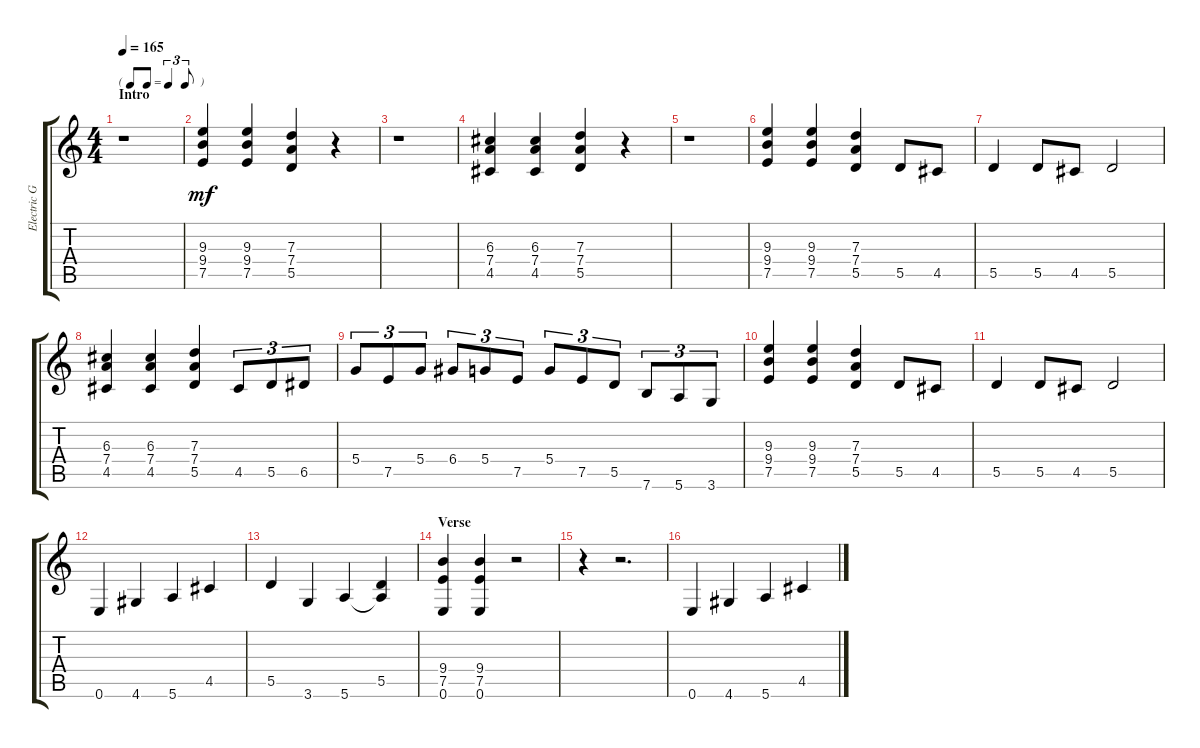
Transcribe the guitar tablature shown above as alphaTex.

\track ("Electric Guitar" "Electric G") {instrument overdrivenguitar}
\staff {score tabs}
\tuning (E4 B3 G3 D3 A2 E2) {hide}
\ts (4 4)
\tf triplet8th
\section ("" "Intro")
\tempo 165
\clef g2
\ks c
r.1{dy mf instrument overdrivenguitar} |
(9.3 9.4 7.5).4 (9.3 9.4 7.5).4 (7.3 7.4 5.5).4 r.4 |
r.1 |
(6.3 7.4 4.5).4 (6.3 7.4 4.5).4 (7.3 7.4 5.5).4 r.4 |
r.1 |
(9.3 9.4 7.5).4 (9.3 9.4 7.5).4 (7.3 7.4 5.5).4 5.5.8 4.5.8 |
5.5.4 5.5.8 4.5.8 5.5.2 |
(6.3 7.4 4.5).4 (6.3 7.4 4.5).4 (7.3 7.4 5.5).4 4.5.8{tu (3 2)} 5.5.8{tu (3 2)} 6.5.8{tu (3 2)} |
5.4.8{tu (3 2)} 7.5.8{tu (3 2)} 5.4.8{tu (3 2)} 6.4.8{tu (3 2)} 5.4.8{tu (3 2)} 7.5.8{tu (3 2)} 5.4.8{tu (3 2)} 7.5.8{tu (3 2)} 5.5.8{tu (3 2)} 7.6.8{tu (3 2)} 5.6.8{tu (3 2)} 3.6.8{tu (3 2)} |
(9.3 9.4 7.5).4 (9.3 9.4 7.5).4 (7.3 7.4 5.5).4 5.5.8 4.5.8 |
5.5.4 5.5.8 4.5.8 5.5.2 |
0.6.4 4.6.4 5.6.4 4.5.4 |
5.5.4 3.6.4 5.6.4 (5.5 5.6{t}).4 |
\section ("" "Verse")
(9.4 7.5 0.6).4 (9.4 7.5 0.6).4 r.2 |
r.4 r.2{d} |
0.6.4 4.6.4 5.6.4 4.5.4
